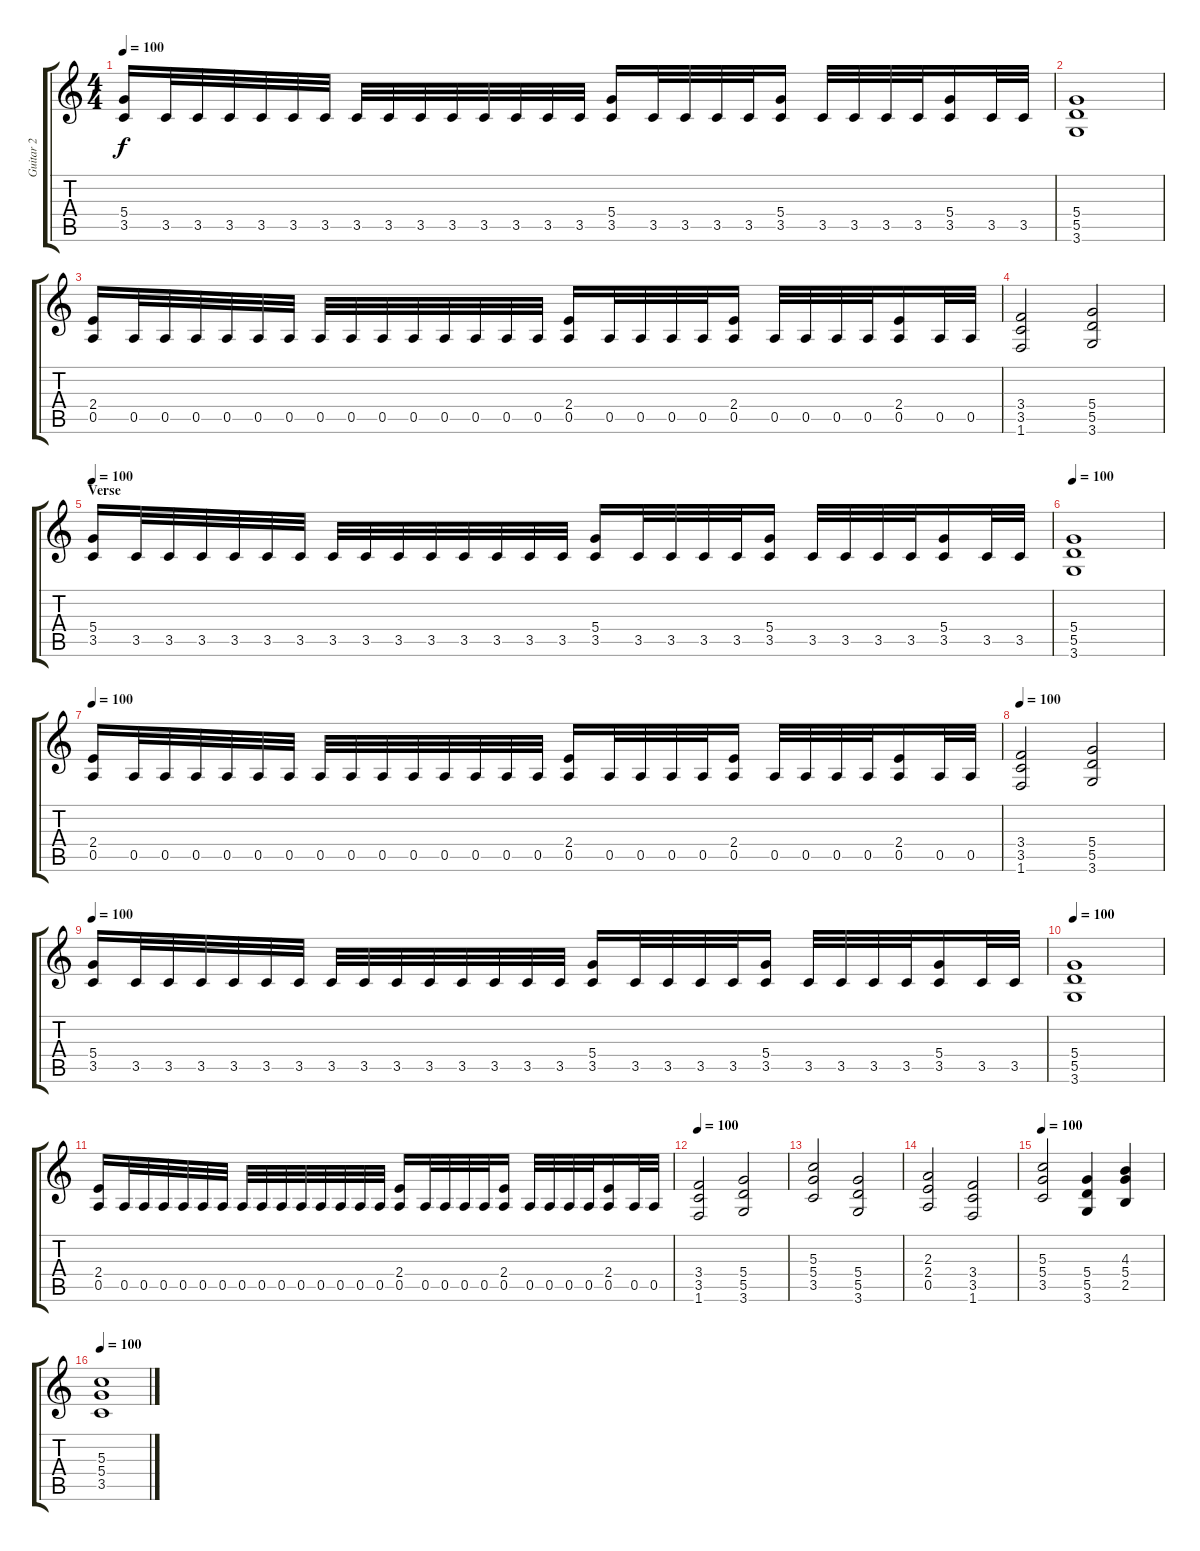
\track ("Guitar 2" "Guitar 2") {instrument distortionguitar}
\staff {score tabs}
\tuning (E4 B3 G3 D3 A2 E2) {hide}
\ts (4 4)
\section ("" "")
\tempo 100
\clef g2
\ks c
(5.4 3.5).16{dy f} 3.5.32 3.5.32 3.5.32 3.5.32 3.5.32 3.5.32 3.5.32 3.5.32 3.5.32 3.5.32 3.5.32 3.5.32 3.5.32 3.5.32 (5.4 3.5).16 3.5.32 3.5.32 3.5.32 3.5.32 (5.4 3.5).16 3.5.32 3.5.32 3.5.32 3.5.32 (5.4 3.5).16 3.5.32 3.5.32 |
(5.4 5.5 3.6).1 |
(2.4 0.5).16 0.5.32 0.5.32 0.5.32 0.5.32 0.5.32 0.5.32 0.5.32 0.5.32 0.5.32 0.5.32 0.5.32 0.5.32 0.5.32 0.5.32 (2.4 0.5).16 0.5.32 0.5.32 0.5.32 0.5.32 (2.4 0.5).16 0.5.32 0.5.32 0.5.32 0.5.32 (2.4 0.5).16 0.5.32 0.5.32 |
(3.4 3.5 1.6).2 (5.4 5.5 3.6).2 |
\section ("" "Verse")
\tempo 100
(5.4 3.5).16 3.5.32 3.5.32 3.5.32 3.5.32 3.5.32 3.5.32 3.5.32 3.5.32 3.5.32 3.5.32 3.5.32 3.5.32 3.5.32 3.5.32 (5.4 3.5).16 3.5.32 3.5.32 3.5.32 3.5.32 (5.4 3.5).16 3.5.32 3.5.32 3.5.32 3.5.32 (5.4 3.5).16 3.5.32 3.5.32 |
\tempo 100
(5.4 5.5 3.6).1 |
\tempo 100
(2.4 0.5).16 0.5.32 0.5.32 0.5.32 0.5.32 0.5.32 0.5.32 0.5.32 0.5.32 0.5.32 0.5.32 0.5.32 0.5.32 0.5.32 0.5.32 (2.4 0.5).16 0.5.32 0.5.32 0.5.32 0.5.32 (2.4 0.5).16 0.5.32 0.5.32 0.5.32 0.5.32 (2.4 0.5).16 0.5.32 0.5.32 |
\tempo 100
(3.4 3.5 1.6).2 (5.4 5.5 3.6).2 |
\tempo 100
(5.4 3.5).16 3.5.32 3.5.32 3.5.32 3.5.32 3.5.32 3.5.32 3.5.32 3.5.32 3.5.32 3.5.32 3.5.32 3.5.32 3.5.32 3.5.32 (5.4 3.5).16 3.5.32 3.5.32 3.5.32 3.5.32 (5.4 3.5).16 3.5.32 3.5.32 3.5.32 3.5.32 (5.4 3.5).16 3.5.32 3.5.32 |
\tempo 100
(5.4 5.5 3.6).1 |
(2.4 0.5).16 0.5.32 0.5.32 0.5.32 0.5.32 0.5.32 0.5.32 0.5.32 0.5.32 0.5.32 0.5.32 0.5.32 0.5.32 0.5.32 0.5.32 (2.4 0.5).16 0.5.32 0.5.32 0.5.32 0.5.32 (2.4 0.5).16 0.5.32 0.5.32 0.5.32 0.5.32 (2.4 0.5).16 0.5.32 0.5.32 |
\tempo 100
(3.4 3.5 1.6).2 (5.4 5.5 3.6).2 |
\section ("" "")
(5.3 5.4 3.5).2 (5.4 5.5 3.6).2 |
(2.3 2.4 0.5).2 (3.4 3.5 1.6).2 |
\tempo 100
(5.3 5.4 3.5).2 (5.4 5.5 3.6).4 (4.3 5.4 2.5).4 |
\tempo 100
(5.3 5.4 3.5).1
